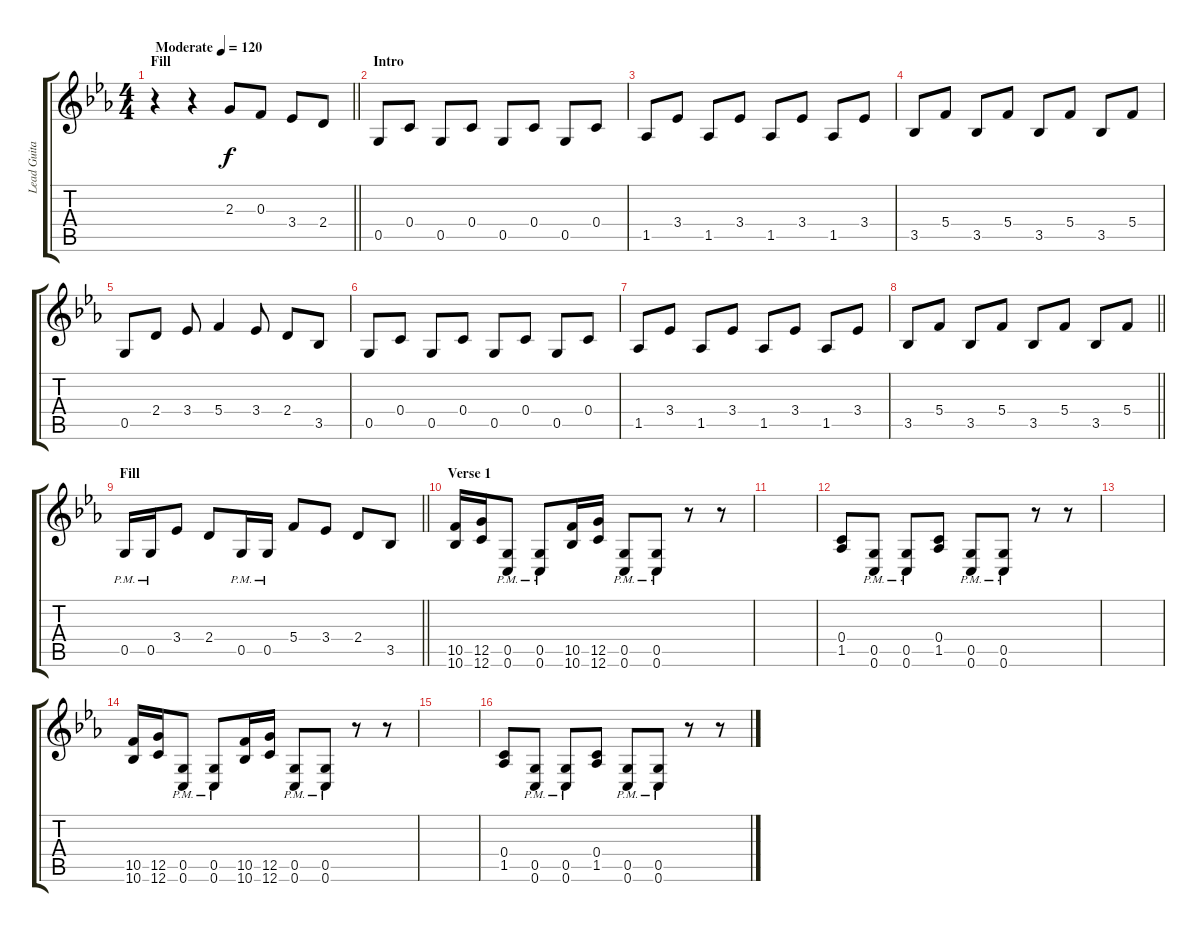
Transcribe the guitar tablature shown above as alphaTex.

\track ("Lead Guitar" "Lead Guita") {instrument overdrivenguitar}
\staff {score tabs}
\tuning (D4 A3 F3 C3 G2 C2) {hide}
\ts (4 4)
\section ("" "Fill")
\tempo (120 "Moderate")
\clef g2
\barLineRight lightlight
\ks cminor
r.4{dy f instrument overdrivenguitar} r.4 2.3.8 0.3.8 3.4.8 2.4.8 |
\section ("" "Intro")
0.5.8 0.4.8 0.5.8 0.4.8 0.5.8 0.4.8 0.5.8 0.4.8 |
1.5.8 3.4.8 1.5.8 3.4.8 1.5.8 3.4.8 1.5.8 3.4.8 |
3.5.8 5.4.8 3.5.8 5.4.8 3.5.8 5.4.8 3.5.8 5.4.8 |
0.5.8 2.4.8 3.4.8 5.4.4 3.4.8 2.4.8 3.5.8 |
0.5.8 0.4.8 0.5.8 0.4.8 0.5.8 0.4.8 0.5.8 0.4.8 |
1.5.8 3.4.8 1.5.8 3.4.8 1.5.8 3.4.8 1.5.8 3.4.8 |
\barLineRight lightlight
3.5.8 5.4.8 3.5.8 5.4.8 3.5.8 5.4.8 3.5.8 5.4.8 |
\section ("" "Fill")
\barLineRight lightlight
0.5{pm}.16 0.5{pm}.16 3.4.8 2.4.8 0.5{pm}.16 0.5{pm}.16 5.4.8 3.4.8 2.4.8 3.5.8 |
\section ("" "Verse 1")
(10.5 10.6).16 (12.5 12.6).16 (0.5{pm} 0.6{pm}).8 (0.5{pm} 0.6{pm}).8 (10.5 10.6).16 (12.5 12.6).16 (0.5{pm} 0.6{pm}).8 (0.5{pm} 0.6{pm}).8 r.8 r.8 |
|
(0.4 1.5).8 (0.5{pm} 0.6{pm}).8 (0.5{pm} 0.6{pm}).8 (0.4 1.5).8 (0.5{pm} 0.6{pm}).8 (0.5{pm} 0.6{pm}).8 r.8 r.8 |
|
(10.5 10.6).16 (12.5 12.6).16 (0.5{pm} 0.6{pm}).8 (0.5{pm} 0.6{pm}).8 (10.5 10.6).16 (12.5 12.6).16 (0.5{pm} 0.6{pm}).8 (0.5{pm} 0.6{pm}).8 r.8 r.8 |
|
(0.4 1.5).8 (0.5{pm} 0.6{pm}).8 (0.5{pm} 0.6{pm}).8 (0.4 1.5).8 (0.5{pm} 0.6{pm}).8 (0.5{pm} 0.6{pm}).8 r.8 r.8
